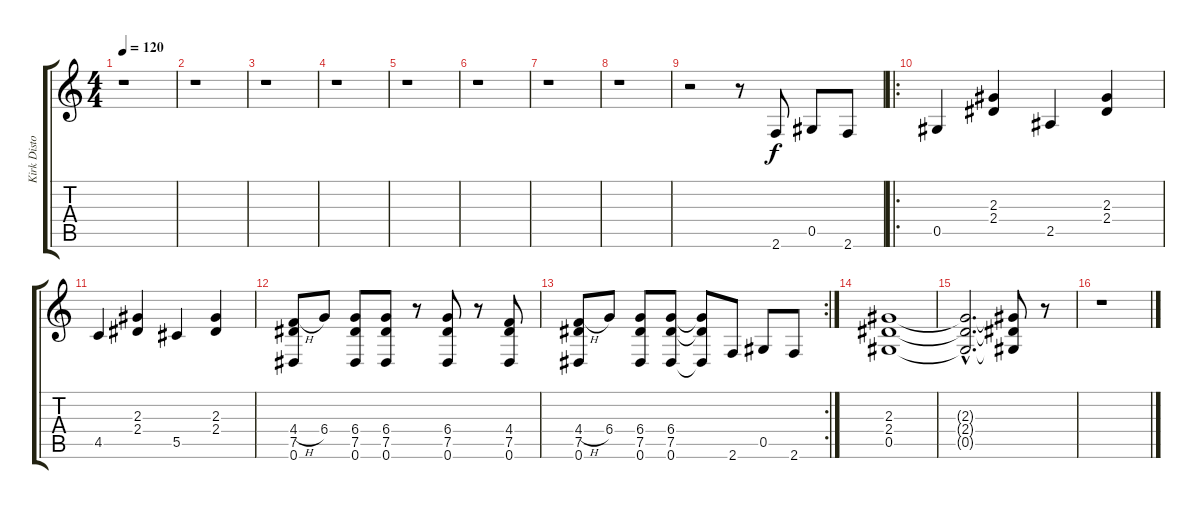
\track ("Kirk Disto" "Kirk Disto") {instrument distortionguitar}
\staff {score tabs}
\tuning (Eb4 Bb3 Gb3 Db3 Ab2 Eb2) {hide}
\ts (4 4)
\tempo 120
\clef g2
\ks c
r.1{dy f} |
r.1 |
r.1 |
r.1 |
r.1 |
r.1 |
r.1 |
r.1 |
r.2 r.8 2.6.8 0.5.8 2.6.8 |
\ro
0.5.4 (2.3 2.4).4 2.5.4 (2.3 2.4).4 |
4.5.4 (2.3 2.4).4 5.5.4 (2.3 2.4).4 |
(4.4{h} 7.5 0.6).8 6.4.8 (6.4 7.5 0.6).8 (6.4 7.5 0.6).8 r.8 (6.4 7.5 0.6).8 r.8 (4.4 7.5 0.6).8 |
\rc 2
(4.4{h} 7.5 0.6).8 6.4.8 (6.4 7.5 0.6).8 (6.4 7.5 0.6).8 (6.4{t} 7.5{t} 0.6{t}).8 2.6.8 0.5.8 2.6.8 |
(2.3 2.4 0.5).1 |
(2.3{hac t} 2.4{hac t} 0.5{hac t}).2{d} (2.3{t} 2.4{t} 0.5{t}).8 r.8 |
r.1
